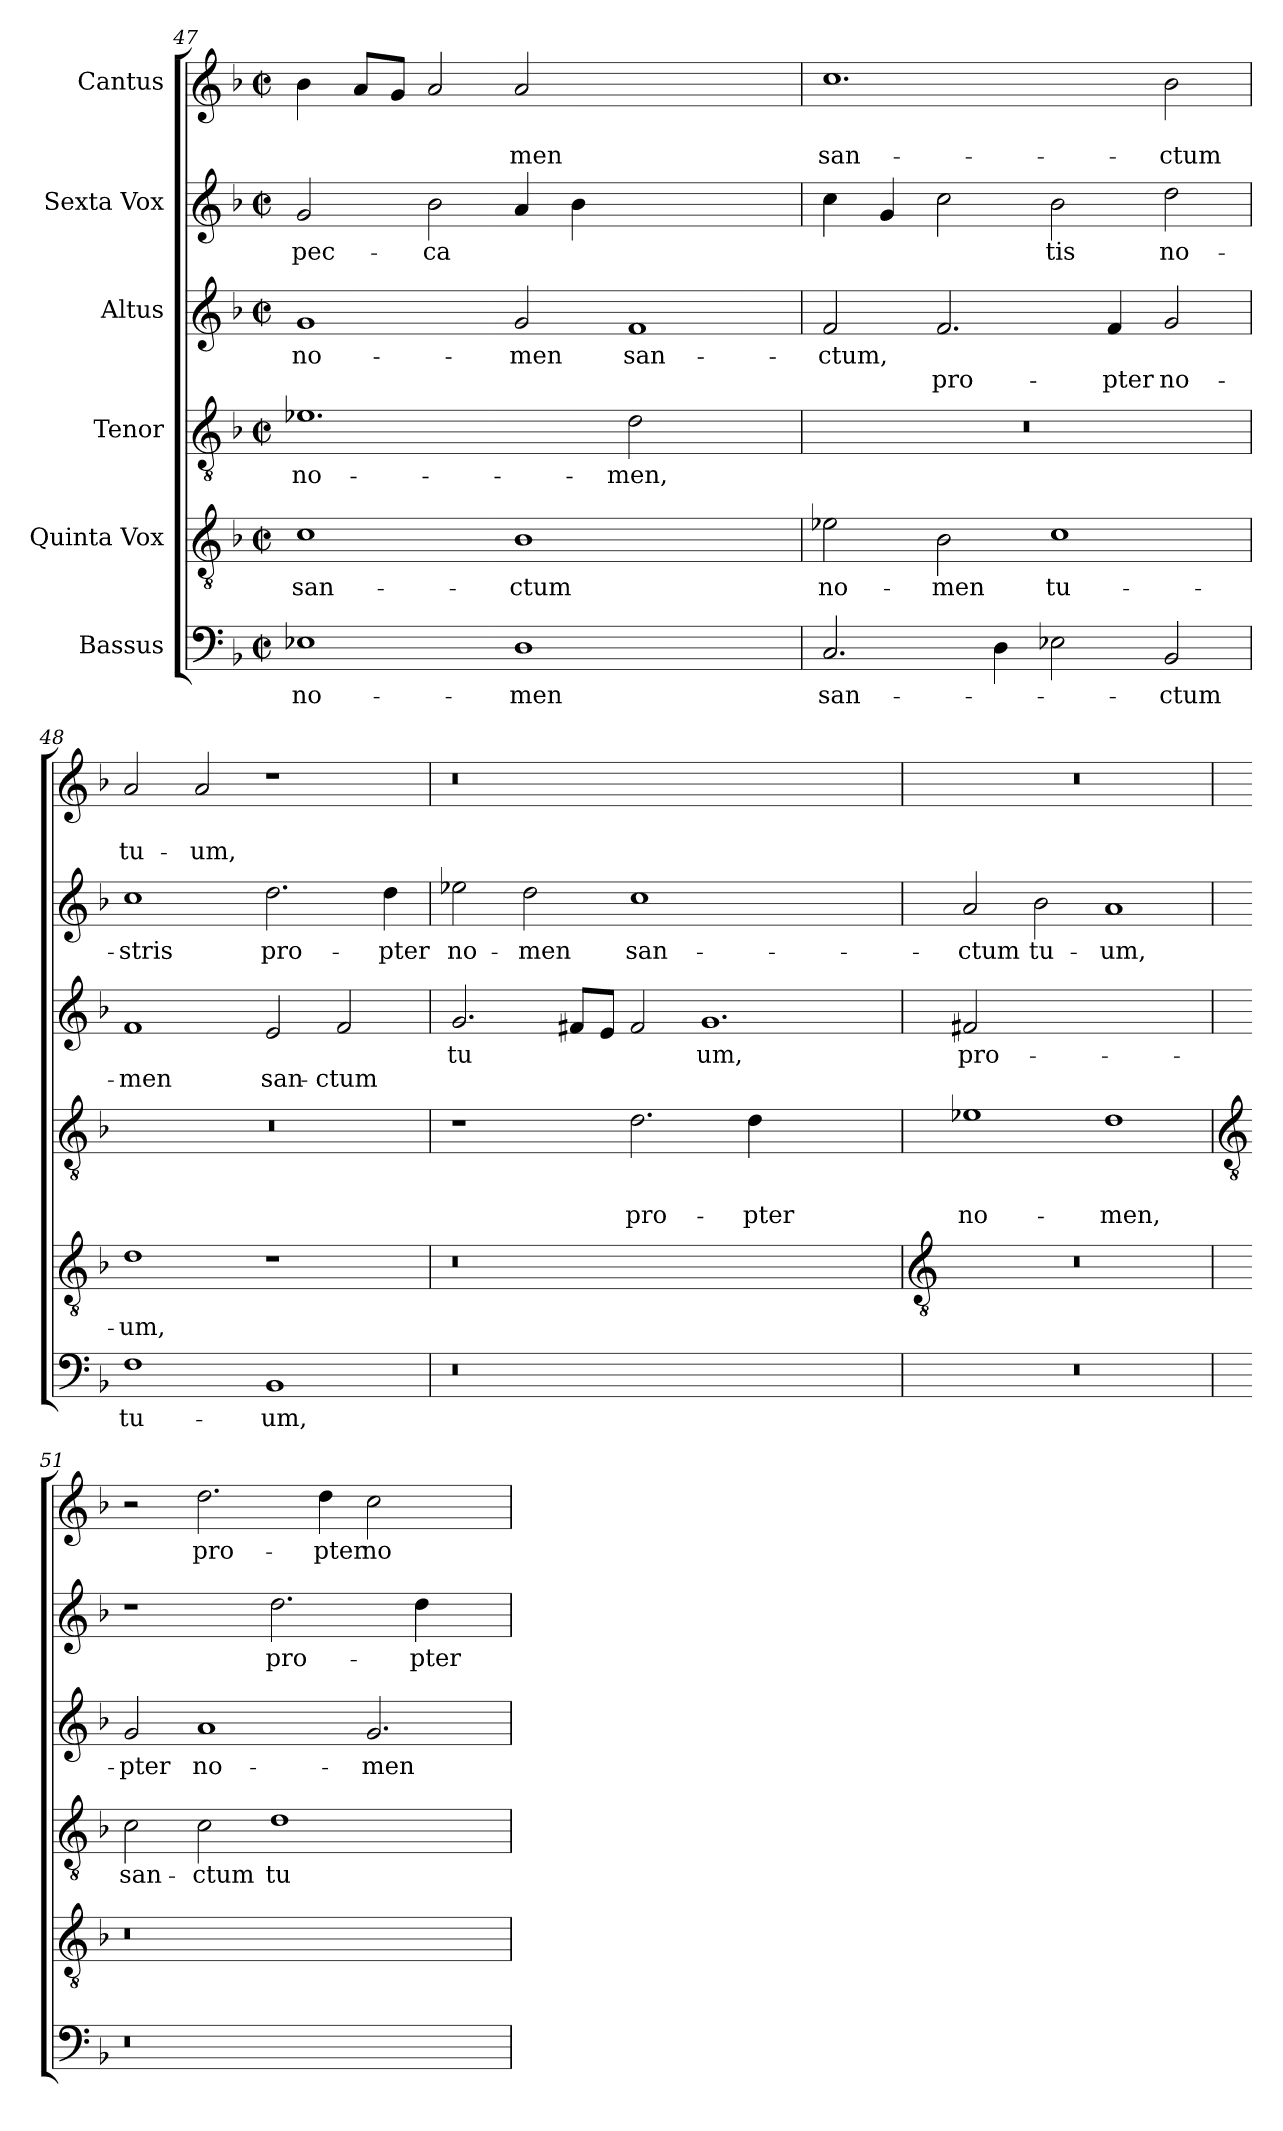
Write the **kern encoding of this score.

**kern	**text	**kern	**text	**kern	**text	**text	**kern	**text	**text	**kern	**text	**kern	**text	**text
*part6	*part6	*part5	*part5	*part4	*part4	*part4	*part3	*part3	*part3	*part2	*part2	*part1	*part1	*part1
*staff6	*staff6	*staff5	*staff5	*staff4	*staff4	*staff4	*staff3	*staff3	*staff3	*staff2	*staff2	*staff1	*staff1	*staff1
*I"Bassus	*	*I"Quinta Vox	*	*I"Tenor	*	*	*I"Altus	*	*	*I"Sexta Vox	*	*I"Cantus	*	*
!!LO:LB:g=z
*clefF4	*	*clefGv2	*	*clefGv2	*	*	*clefG2	*	*	*clefG2	*	*clefG2	*	*
*k[b-]	*	*k[b-]	*	*k[b-]	*	*	*k[b-]	*	*	*k[b-]	*	*k[b-]	*	*
*F:	*	*F:	*	*F:	*	*	*F:	*	*	*F:	*	*F:	*	*
*M4/2	*	*M4/2	*	*M4/2	*	*	*M4/2	*	*	*M4/2	*	*M4/2	*	*
*met(c|)	*	*met(c|)	*	*met(c|)	*	*	*met(c|)	*	*	*met(c|)	*	*met(c|)	*	*
=47	=47	=47	=47	=47	=47	=47	=47	=47	=47	=47	=47	=47	=47	=47
!	!LO:LY:b	!	!LO:LY:b	!	!LO:LY:b	!	!	!LO:LY:b	!	!	!LO:LY:b	!	!	!
1E-X	no-	1c	san-	1.e-X	no-	.	1g	no-	.	2g	pec-	4b-	.	.
.	.	.	.	.	.	.	.	.	.	.	.	8aL	.	.
.	.	.	.	.	.	.	.	.	.	.	.	8gJ	.	.
!	!	!	!	!	!	!	!	!	!	!	!LO:LY:b	!	!	!
.	.	.	.	.	.	.	.	.	.	2b-	-ca	2a	.	.
!	!LO:LY:b	!	!LO:LY:b	!	!	!	!	!LO:LY:b	!	!	!	!	!	!LO:LY:b
1D	-men	1B-	-ctum	.	.	.	2g	-men	.	4a	.	2a	.	men
.	.	.	.	.	.	.	.	.	.	4b-	.	.	.	.
!	!	!	!	!	!LO:LY:b	!	!	!LO:LY:b	!	!	!	!	!	!
.	.	.	.	2d	-men,	.	1f	san-	.	1ryy	.	1ryy	.	.
2ryy	.	2ryy	.	2ryy	.	.	.	.	.	.	.	.	.	.
!!LO:LB:g=z
=48	=48	=48	=48	=48	=48	=48	=48	=48	=48	=48	=48	=48	=48	=48
!	!LO:LY:b	!	!LO:LY:b	!	!	!	!	!LO:LY:b	!	!	!	!	!	!LO:LY:b
2.C	san-	2e-	no-	0r	.	.	2f	-ctum,	.	4cc	.	1.cc	.	san-
.	.	.	.	.	.	.	.	.	.	4g	.	.	.	.
!	!	!	!LO:LY:b	!	!	!	!	!	!LO:LY:b	!	!	!	!	!
.	.	2B-	-men	.	.	.	2.f	.	pro-	2cc	.	.	.	.
4D	.	.	.	.	.	.	.	.	.	.	.	.	.	.
!	!	!	!LO:LY:b	!	!	!	!	!	!	!	!LO:LY:b	!	!	!
2E-X	.	1c	tu-	.	.	.	.	.	.	2b-	tis	.	.	.
!	!	!	!	!	!	!	!	!	!LO:LY:b	!	!	!	!	!
.	.	.	.	.	.	.	4f	.	-pter	.	.	.	.	.
!	!LO:LY:b	!	!	!	!	!	!	!	!LO:LY:b	!	!LO:LY:b	!	!	!LO:LY:b
2BB-	-ctum	.	.	.	.	.	2g	.	no-	2dd	no-	2b-	.	-ctum
=48A	=48A	=48A	=48A	=48A	=48A	=48A	=48A	=48A	=48A	=48A	=48A	=48A	=48A	=48A
!	!LO:LY:b	!	!LO:LY:b	!	!	!	!	!	!LO:LY:b	!	!LO:LY:b	!	!	!LO:LY:b
1F	tu-	1d	-um,	0r	.	.	1f	.	-men	1cc	-stris	2a	.	tu-
!	!	!	!	!	!	!	!	!	!	!	!	!	!	!LO:LY:b
.	.	.	.	.	.	.	.	.	.	.	.	2a	.	-um,
!	!LO:LY:b	!	!	!	!	!	!	!	!LO:LY:b	!	!LO:LY:b	!	!	!
1BB-	-um,	1r	.	.	.	.	2e	.	san-	2.dd	pro-	1r	.	.
!	!	!	!	!	!	!	!	!	!LO:LY:b	!	!	!	!	!
.	.	.	.	.	.	.	2f	.	-ctum	.	.	.	.	.
!	!	!	!	!	!	!	!	!	!	!	!LO:LY:b	!	!	!
.	.	.	.	.	.	.	.	.	.	4dd	-pter	.	.	.
=49A	=49A	=49A	=49A	=49A	=49A	=49A	=49A	=49A	=49A	=49A	=49A	=49A	=49A	=49A
!	!	!	!	!	!	!	!	!LO:LY:b	!	!	!LO:LY:b	!	!	!
0r	.	0r	.	1r	.	.	2.g	tu	.	2ee-X	no-	0r	.	.
!	!	!	!	!	!	!	!	!	!	!	!LO:LY:b	!	!	!
.	.	.	.	.	.	.	.	.	.	2dd	-men	.	.	.
.	.	.	.	.	.	.	8f#L	.	.	.	.	.	.	.
.	.	.	.	.	.	.	8eJ	.	.	.	.	.	.	.
!	!	!	!	!	!	!LO:LY:b	!	!	!	!	!LO:LY:b	!	!	!
.	.	.	.	2.d	.	pro-	2f#	.	.	1cc	san-	.	.	.
!	!	!	!	!	!	!	!	!LO:LY:b	!	!	!	!	!	!
.	.	.	.	.	.	.	1.g	um,	.	.	.	.	.	.
!	!	!	!	!	!	!LO:LY:b	!	!	!	!	!	!	!	!
.	.	.	.	4d	.	-pter	.	.	.	.	.	.	.	.
1ryy	.	1ryy	.	1ryy	.	.	.	.	.	1ryy	.	1ryy	.	.
!!LO:LB:g=z
=50A	=50A	=50A	=50A	=50A	=50A	=50A	=50A	=50A	=50A	=50A	=50A	=50A	=50A	=50A
*	*	*clefGv2	*	*	*	*	*	*	*	*	*	*	*	*
!	!	!	!	!	!	!LO:LY:b	!	!LO:LY:b	!	!	!LO:LY:b	!	!	!
0r	.	0r	.	1e-X	.	no-	2f#	pro-	.	2a	-ctum	0r	.	.
!	!	!	!	!	!	!	!	!	!	!	!LO:LY:b	!	!	!
.	.	.	.	.	.	.	1.ryy	.	.	2b-	tu-	.	.	.
!	!	!	!	!	!	!LO:LY:b	!	!	!	!	!LO:LY:b	!	!	!
.	.	.	.	1d	.	-men,	.	.	.	1a	-um,	.	.	.
!!LO:LB:g=z
=51	=51	=51	=51	=51	=51	=51	=51	=51	=51	=51	=51	=51	=51	=51
*	*	*	*	*clefGv2	*	*	*	*	*	*	*	*	*	*
!	!	!	!	!	!LO:LY:b	!	!	!LO:LY:b	!	!	!	!	!	!
0r	.	0r	.	2c	san-	.	2g	-pter	.	1r	.	2r	.	.
!	!	!	!	!	!LO:LY:b	!	!	!LO:LY:b	!	!	!	!	!LO:LY:b	!
.	.	.	.	2c	-ctum	.	1a	no-	.	.	.	2.dd	pro-	.
!	!	!	!	!	!LO:LY:b	!	!	!	!	!	!LO:LY:b	!	!	!
.	.	.	.	1d	tu-	.	.	.	.	2.dd	pro-	.	.	.
!	!	!	!	!	!	!	!	!	!	!	!	!	!LO:LY:b	!
.	.	.	.	.	.	.	.	.	.	.	.	4dd	-pter	.
!	!	!	!	!	!	!	!	!LO:LY:b	!	!	!	!	!LO:LY:b	!
.	.	.	.	.	.	.	2.g	-men	.	.	.	2cc	no-	.
!	!	!	!	!	!	!	!	!	!	!	!LO:LY:b	!	!	!
.	.	.	.	.	.	.	.	.	.	4dd	-pter	.	.	.
4ryy	.	4ryy	.	4ryy	.	.	.	.	.	4ryy	.	4ryy	.	.
=	=	=	=	=	=	=	=	=	=	=	=	=	=	=
*-	*-	*-	*-	*-	*-	*-	*-	*-	*-	*-	*-	*-	*-	*-
